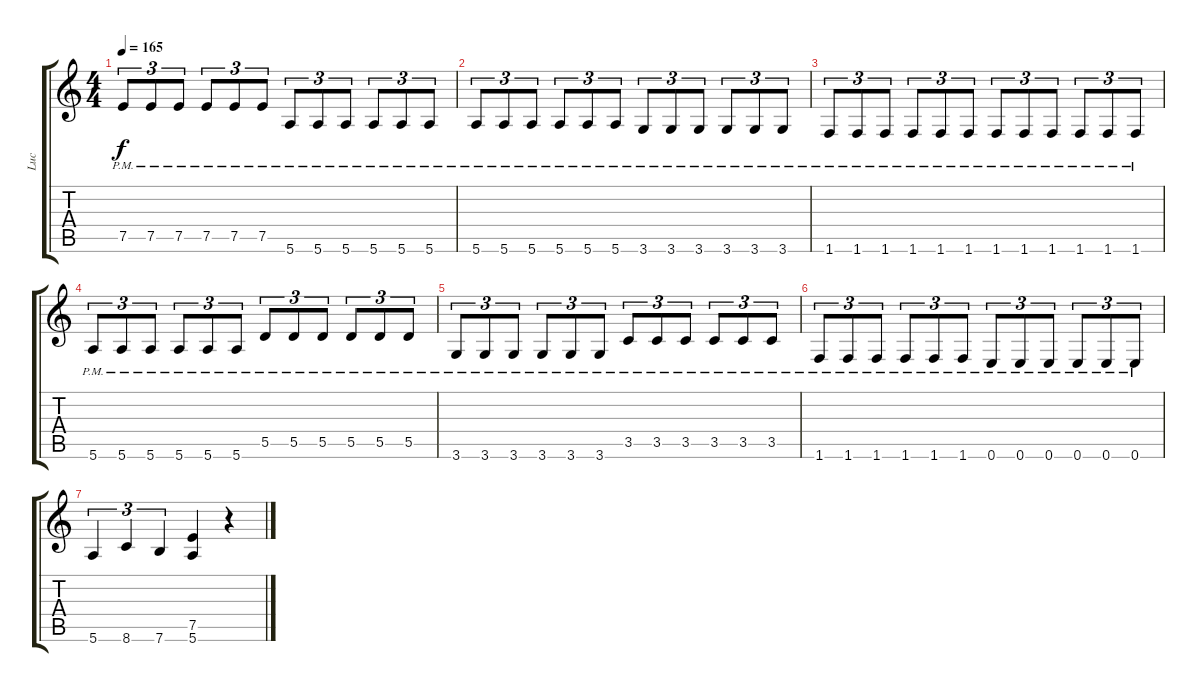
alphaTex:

\track ("Luc" "Luc") {instrument distortionguitar}
\staff {score tabs}
\tuning (E4 B3 G3 D3 A2 E2) {hide}
\ts (4 4)
\tempo 165
\clef g2
\ks aminor
7.5{pm}.8{tu (3 2) dy f} 7.5{pm}.8{tu (3 2)} 7.5{pm}.8{tu (3 2)} 7.5{pm}.8{tu (3 2)} 7.5{pm}.8{tu (3 2)} 7.5{pm}.8{tu (3 2)} 5.6{pm}.8{tu (3 2)} 5.6{pm}.8{tu (3 2)} 5.6{pm}.8{tu (3 2)} 5.6{pm}.8{tu (3 2)} 5.6{pm}.8{tu (3 2)} 5.6{pm}.8{tu (3 2)} |
5.6{pm}.8{tu (3 2)} 5.6{pm}.8{tu (3 2)} 5.6{pm}.8{tu (3 2)} 5.6{pm}.8{tu (3 2)} 5.6{pm}.8{tu (3 2)} 5.6{pm}.8{tu (3 2)} 3.6{pm}.8{tu (3 2)} 3.6{pm}.8{tu (3 2)} 3.6{pm}.8{tu (3 2)} 3.6{pm}.8{tu (3 2)} 3.6{pm}.8{tu (3 2)} 3.6{pm}.8{tu (3 2)} |
1.6{pm}.8{tu (3 2)} 1.6{pm}.8{tu (3 2)} 1.6{pm}.8{tu (3 2)} 1.6{pm}.8{tu (3 2)} 1.6{pm}.8{tu (3 2)} 1.6{pm}.8{tu (3 2)} 1.6{pm}.8{tu (3 2)} 1.6{pm}.8{tu (3 2)} 1.6{pm}.8{tu (3 2)} 1.6{pm}.8{tu (3 2)} 1.6{pm}.8{tu (3 2)} 1.6{pm}.8{tu (3 2)} |
5.6{pm}.8{tu (3 2)} 5.6{pm}.8{tu (3 2)} 5.6{pm}.8{tu (3 2)} 5.6{pm}.8{tu (3 2)} 5.6{pm}.8{tu (3 2)} 5.6{pm}.8{tu (3 2)} 5.5{pm}.8{tu (3 2)} 5.5{pm}.8{tu (3 2)} 5.5{pm}.8{tu (3 2)} 5.5{pm}.8{tu (3 2)} 5.5{pm}.8{tu (3 2)} 5.5{pm}.8{tu (3 2)} |
3.6{pm}.8{tu (3 2)} 3.6{pm}.8{tu (3 2)} 3.6{pm}.8{tu (3 2)} 3.6{pm}.8{tu (3 2)} 3.6{pm}.8{tu (3 2)} 3.6{pm}.8{tu (3 2)} 3.5{pm}.8{tu (3 2)} 3.5{pm}.8{tu (3 2)} 3.5{pm}.8{tu (3 2)} 3.5{pm}.8{tu (3 2)} 3.5{pm}.8{tu (3 2)} 3.5{pm}.8{tu (3 2)} |
1.6{pm}.8{tu (3 2)} 1.6{pm}.8{tu (3 2)} 1.6{pm}.8{tu (3 2)} 1.6{pm}.8{tu (3 2)} 1.6{pm}.8{tu (3 2)} 1.6{pm}.8{tu (3 2)} 0.6{pm}.8{tu (3 2)} 0.6{pm}.8{tu (3 2)} 0.6{pm}.8{tu (3 2)} 0.6{pm}.8{tu (3 2)} 0.6{pm}.8{tu (3 2)} 0.6{pm}.8{tu (3 2)} |
5.6.4{tu (3 2)} 8.6.4{tu (3 2)} 7.6.4{tu (3 2)} (7.5 5.6).4 r.4
